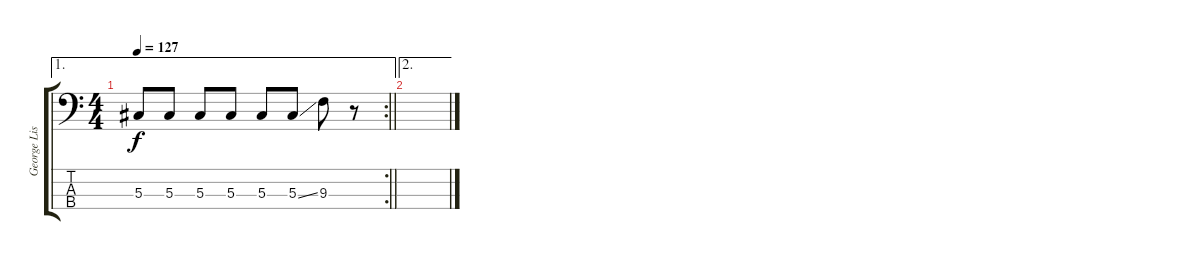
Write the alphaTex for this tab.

\track ("George Listing" "George Lis") {instrument electricbassfinger}
\staff {score tabs}
\tuning (Gb2 Db2 Ab1 Eb1) {hide}
\ae 1
\rc 2
\ts (4 4)
\tempo 127
\clef f4
\barLineRight lightlight
\ks c
5.3.8{dy f} 5.3.8 5.3.8 5.3.8 5.3.8 5.3{ss}.8 9.3.8 r.8 |
\ae 2
